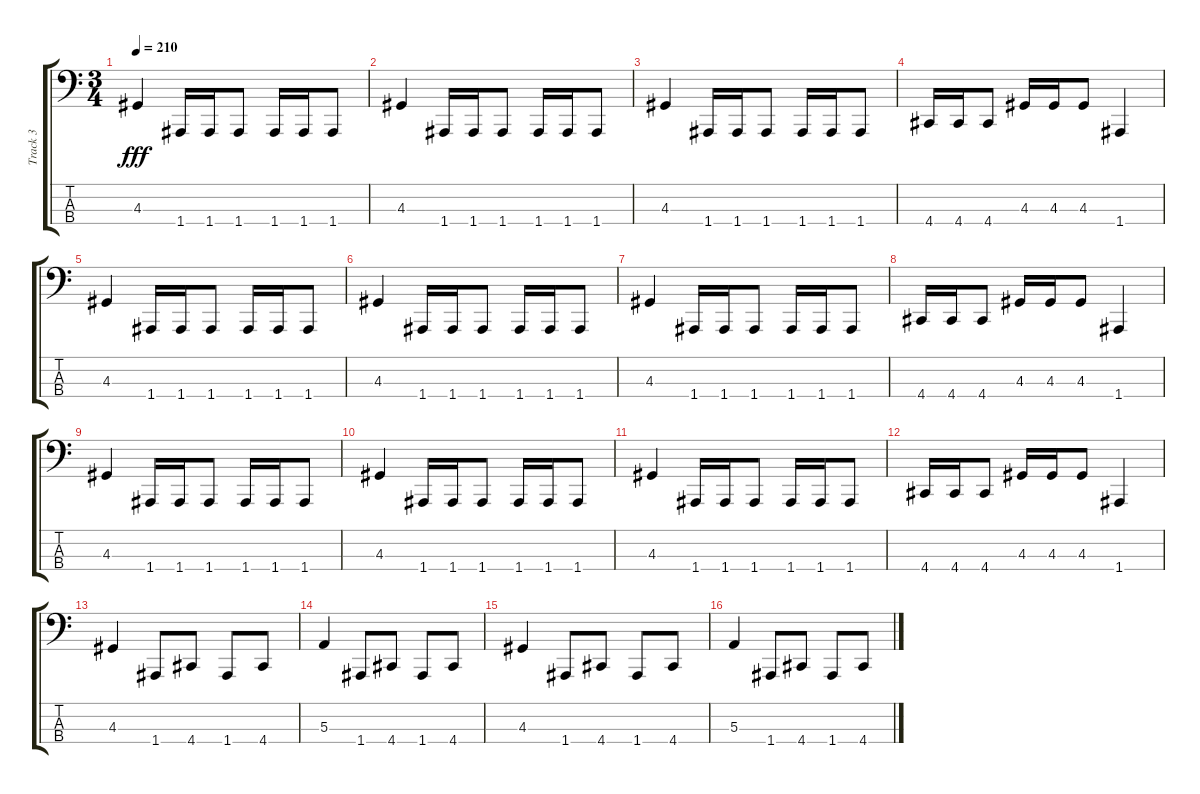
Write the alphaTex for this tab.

\track ("Track 3" "Track 3") {instrument electricbassfinger}
\staff {score tabs}
\tuning (D2 A1 E1 A0) {hide}
\ts (3 4)
\tempo 210
\clef f4
\ks c
4.3.4{dy fff} 1.4.16 1.4.16 1.4.8 1.4.16 1.4.16 1.4.8 |
4.3.4 1.4.16 1.4.16 1.4.8 1.4.16 1.4.16 1.4.8 |
4.3.4 1.4.16 1.4.16 1.4.8 1.4.16 1.4.16 1.4.8 |
4.4.16 4.4.16 4.4.8 4.3.16 4.3.16 4.3.8 1.4.4 |
4.3.4 1.4.16 1.4.16 1.4.8 1.4.16 1.4.16 1.4.8 |
4.3.4 1.4.16 1.4.16 1.4.8 1.4.16 1.4.16 1.4.8 |
4.3.4 1.4.16 1.4.16 1.4.8 1.4.16 1.4.16 1.4.8 |
4.4.16 4.4.16 4.4.8 4.3.16 4.3.16 4.3.8 1.4.4 |
4.3.4 1.4.16 1.4.16 1.4.8 1.4.16 1.4.16 1.4.8 |
4.3.4 1.4.16 1.4.16 1.4.8 1.4.16 1.4.16 1.4.8 |
4.3.4 1.4.16 1.4.16 1.4.8 1.4.16 1.4.16 1.4.8 |
4.4.16 4.4.16 4.4.8 4.3.16 4.3.16 4.3.8 1.4.4 |
4.3.4 1.4.8 4.4.8 1.4.8 4.4.8 |
5.3.4 1.4.8 4.4.8 1.4.8 4.4.8 |
4.3.4 1.4.8 4.4.8 1.4.8 4.4.8 |
5.3.4 1.4.8 4.4.8 1.4.8 4.4.8
